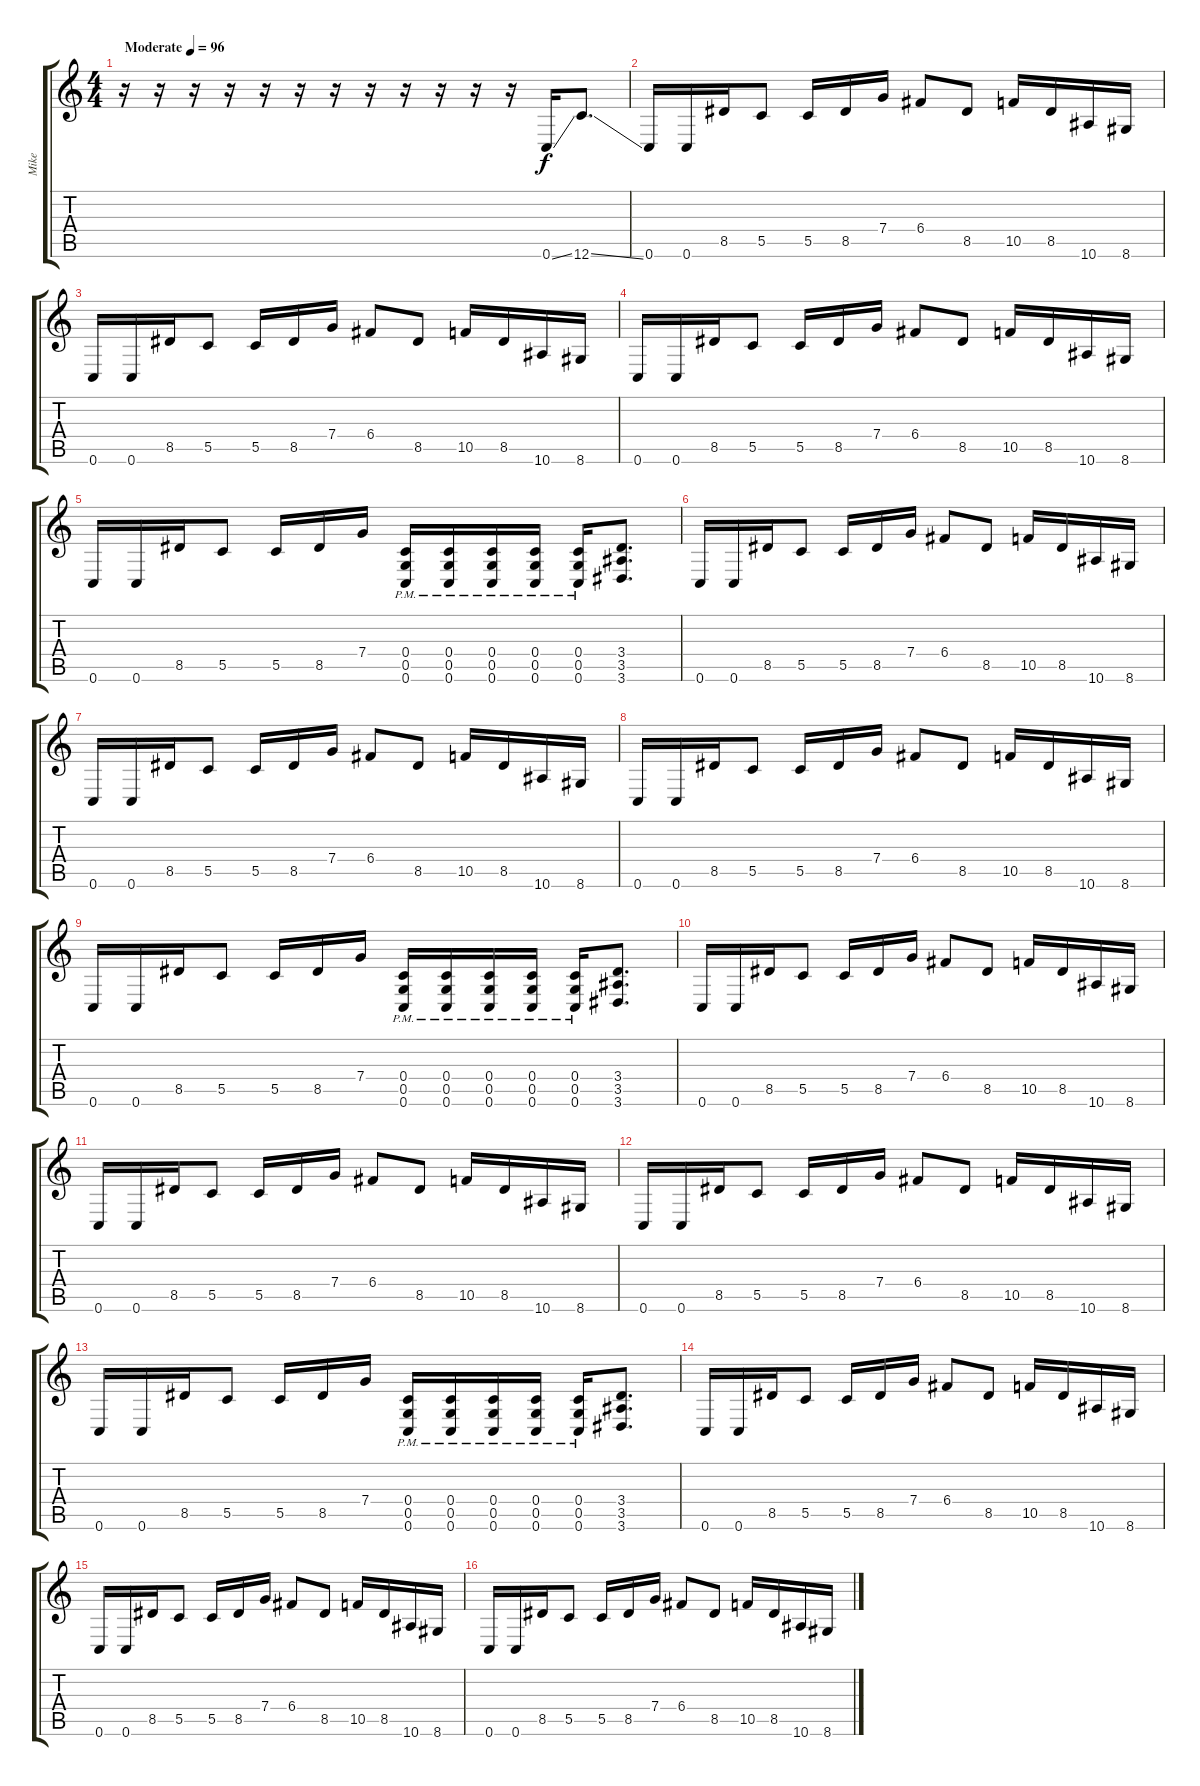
\track ("Mike" "Mike") {instrument distortionguitar}
\staff {score tabs}
\tuning (D4 A3 F3 C3 G2 C2) {hide}
\ts (4 4)
\tempo (96 "Moderate")
\clef g2
\ks c
r.16{dy f instrument distortionguitar} r.16 r.16 r.16 r.16 r.16 r.16 r.16 r.16 r.16 r.16 r.16 0.6{ss}.16 12.6{ss}.8{d} |
0.6.16 0.6.16 8.5.16 5.5.8 5.5.16 8.5.16 7.4.16 6.4.8 8.5.8 10.5.16 8.5.16 10.6.16 8.6.16 |
0.6.16 0.6.16 8.5.16 5.5.8 5.5.16 8.5.16 7.4.16 6.4.8 8.5.8 10.5.16 8.5.16 10.6.16 8.6.16 |
0.6.16 0.6.16 8.5.16 5.5.8 5.5.16 8.5.16 7.4.16 6.4.8 8.5.8 10.5.16 8.5.16 10.6.16 8.6.16 |
0.6.16 0.6.16 8.5.16 5.5.8 5.5.16 8.5.16 7.4.16 (0.4{pm} 0.5{pm} 0.6).16 (0.4{pm} 0.5{pm} 0.6).16 (0.4{pm} 0.5{pm} 0.6).16 (0.4{pm} 0.5{pm} 0.6).16 (0.4{pm} 0.5{pm} 0.6).16 (3.4 3.5 3.6).8{d} |
0.6.16 0.6.16 8.5.16 5.5.8 5.5.16 8.5.16 7.4.16 6.4.8 8.5.8 10.5.16 8.5.16 10.6.16 8.6.16 |
0.6.16 0.6.16 8.5.16 5.5.8 5.5.16 8.5.16 7.4.16 6.4.8 8.5.8 10.5.16 8.5.16 10.6.16 8.6.16 |
0.6.16 0.6.16 8.5.16 5.5.8 5.5.16 8.5.16 7.4.16 6.4.8 8.5.8 10.5.16 8.5.16 10.6.16 8.6.16 |
0.6.16 0.6.16 8.5.16 5.5.8 5.5.16 8.5.16 7.4.16 (0.4{pm} 0.5{pm} 0.6).16 (0.4{pm} 0.5{pm} 0.6).16 (0.4{pm} 0.5{pm} 0.6).16 (0.4{pm} 0.5{pm} 0.6).16 (0.4{pm} 0.5{pm} 0.6).16 (3.4 3.5 3.6).8{d} |
0.6.16 0.6.16 8.5.16 5.5.8 5.5.16 8.5.16 7.4.16 6.4.8 8.5.8 10.5.16 8.5.16 10.6.16 8.6.16 |
0.6.16 0.6.16 8.5.16 5.5.8 5.5.16 8.5.16 7.4.16 6.4.8 8.5.8 10.5.16 8.5.16 10.6.16 8.6.16 |
0.6.16 0.6.16 8.5.16 5.5.8 5.5.16 8.5.16 7.4.16 6.4.8 8.5.8 10.5.16 8.5.16 10.6.16 8.6.16 |
0.6.16 0.6.16 8.5.16 5.5.8 5.5.16 8.5.16 7.4.16 (0.4{pm} 0.5{pm} 0.6).16 (0.4{pm} 0.5{pm} 0.6).16 (0.4{pm} 0.5{pm} 0.6).16 (0.4{pm} 0.5{pm} 0.6).16 (0.4{pm} 0.5{pm} 0.6).16 (3.4 3.5 3.6).8{d} |
0.6.16 0.6.16 8.5.16 5.5.8 5.5.16 8.5.16 7.4.16 6.4.8 8.5.8 10.5.16 8.5.16 10.6.16 8.6.16 |
0.6.16 0.6.16 8.5.16 5.5.8 5.5.16 8.5.16 7.4.16 6.4.8 8.5.8 10.5.16 8.5.16 10.6.16 8.6.16 |
0.6.16 0.6.16 8.5.16 5.5.8 5.5.16 8.5.16 7.4.16 6.4.8 8.5.8 10.5.16 8.5.16 10.6.16 8.6.16
